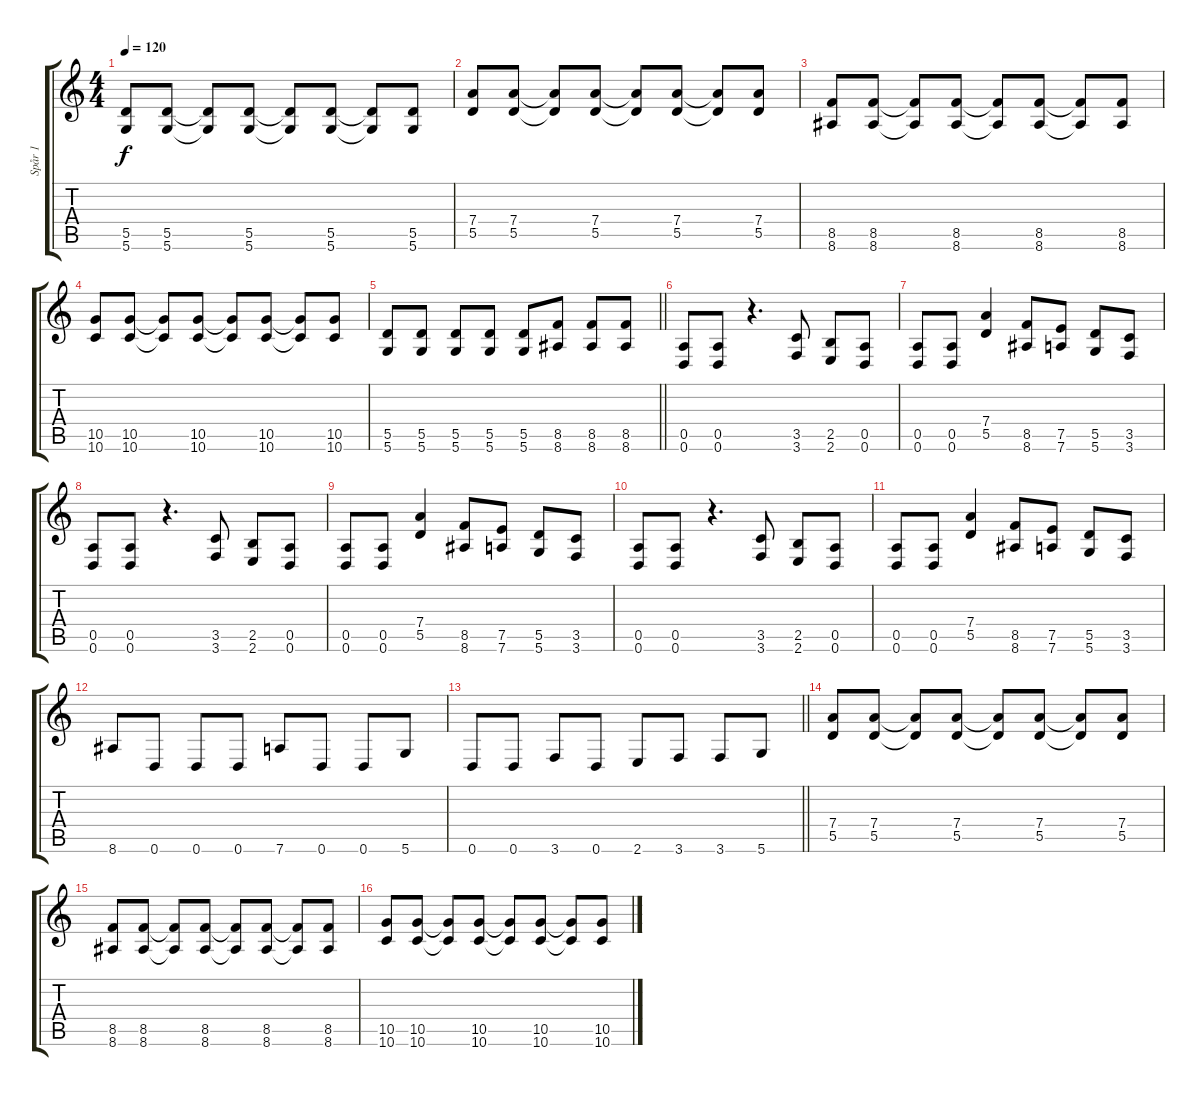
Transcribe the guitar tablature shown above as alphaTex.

\track ("Spår 1" "Spår 1") {instrument distortionguitar}
\staff {score tabs}
\tuning (E4 B3 G3 D3 A2 D2) {hide}
\ts (4 4)
\tempo 120
\clef g2
\ks c
(5.5 5.6).8{dy f} (5.5 5.6).8 (5.5{t} 5.6{t}).8 (5.5 5.6).8 (5.5{t} 5.6{t}).8 (5.5 5.6).8 (5.5{t} 5.6{t}).8 (5.5 5.6).8 |
(7.4 5.5).8 (7.4 5.5).8 (7.4{t} 5.5{t}).8 (7.4 5.5).8 (7.4{t} 5.5{t}).8 (7.4 5.5).8 (7.4{t} 5.5{t}).8 (7.4 5.5).8 |
(8.5 8.6).8 (8.5 8.6).8 (8.5{t} 8.6{t}).8 (8.5 8.6).8 (8.5{t} 8.6{t}).8 (8.5 8.6).8 (8.5{t} 8.6{t}).8 (8.5 8.6).8 |
(10.5 10.6).8 (10.5 10.6).8 (10.5{t} 10.6{t}).8 (10.5 10.6).8 (10.5{t} 10.6{t}).8 (10.5 10.6).8 (10.5{t} 10.6{t}).8 (10.5 10.6).8 |
\barLineRight lightlight
(5.5 5.6).8 (5.5 5.6).8 (5.5 5.6).8 (5.5 5.6).8 (5.5 5.6).8 (8.5 8.6).8 (8.5 8.6).8 (8.5 8.6).8 |
(0.5 0.6).8 (0.5 0.6).8 r.4{d} (3.5 3.6).8 (2.5 2.6).8 (0.5 0.6).8 |
(0.5 0.6).8 (0.5 0.6).8 (7.4 5.5).4 (8.5 8.6).8 (7.5 7.6).8 (5.5 5.6).8 (3.5 3.6).8 |
(0.5 0.6).8 (0.5 0.6).8 r.4{d} (3.5 3.6).8 (2.5 2.6).8 (0.5 0.6).8 |
(0.5 0.6).8 (0.5 0.6).8 (7.4 5.5).4 (8.5 8.6).8 (7.5 7.6).8 (5.5 5.6).8 (3.5 3.6).8 |
(0.5 0.6).8 (0.5 0.6).8 r.4{d} (3.5 3.6).8 (2.5 2.6).8 (0.5 0.6).8 |
(0.5 0.6).8 (0.5 0.6).8 (7.4 5.5).4 (8.5 8.6).8 (7.5 7.6).8 (5.5 5.6).8 (3.5 3.6).8 |
8.6.8 0.6.8 0.6.8 0.6.8 7.6.8 0.6.8 0.6.8 5.6.8 |
\barLineRight lightlight
0.6.8 0.6.8 3.6.8 0.6.8 2.6.8 3.6.8 3.6.8 5.6.8 |
(7.4 5.5).8{volume 11} (7.4 5.5).8 (7.4{t} 5.5{t}).8 (7.4 5.5).8 (7.4{t} 5.5{t}).8 (7.4 5.5).8 (7.4{t} 5.5{t}).8 (7.4 5.5).8 |
(8.5 8.6).8 (8.5 8.6).8 (8.5{t} 8.6{t}).8 (8.5 8.6).8 (8.5{t} 8.6{t}).8 (8.5 8.6).8 (8.5{t} 8.6{t}).8 (8.5 8.6).8 |
(10.5 10.6).8 (10.5 10.6).8 (10.5{t} 10.6{t}).8 (10.5 10.6).8 (10.5{t} 10.6{t}).8 (10.5 10.6).8 (10.5{t} 10.6{t}).8 (10.5 10.6).8
